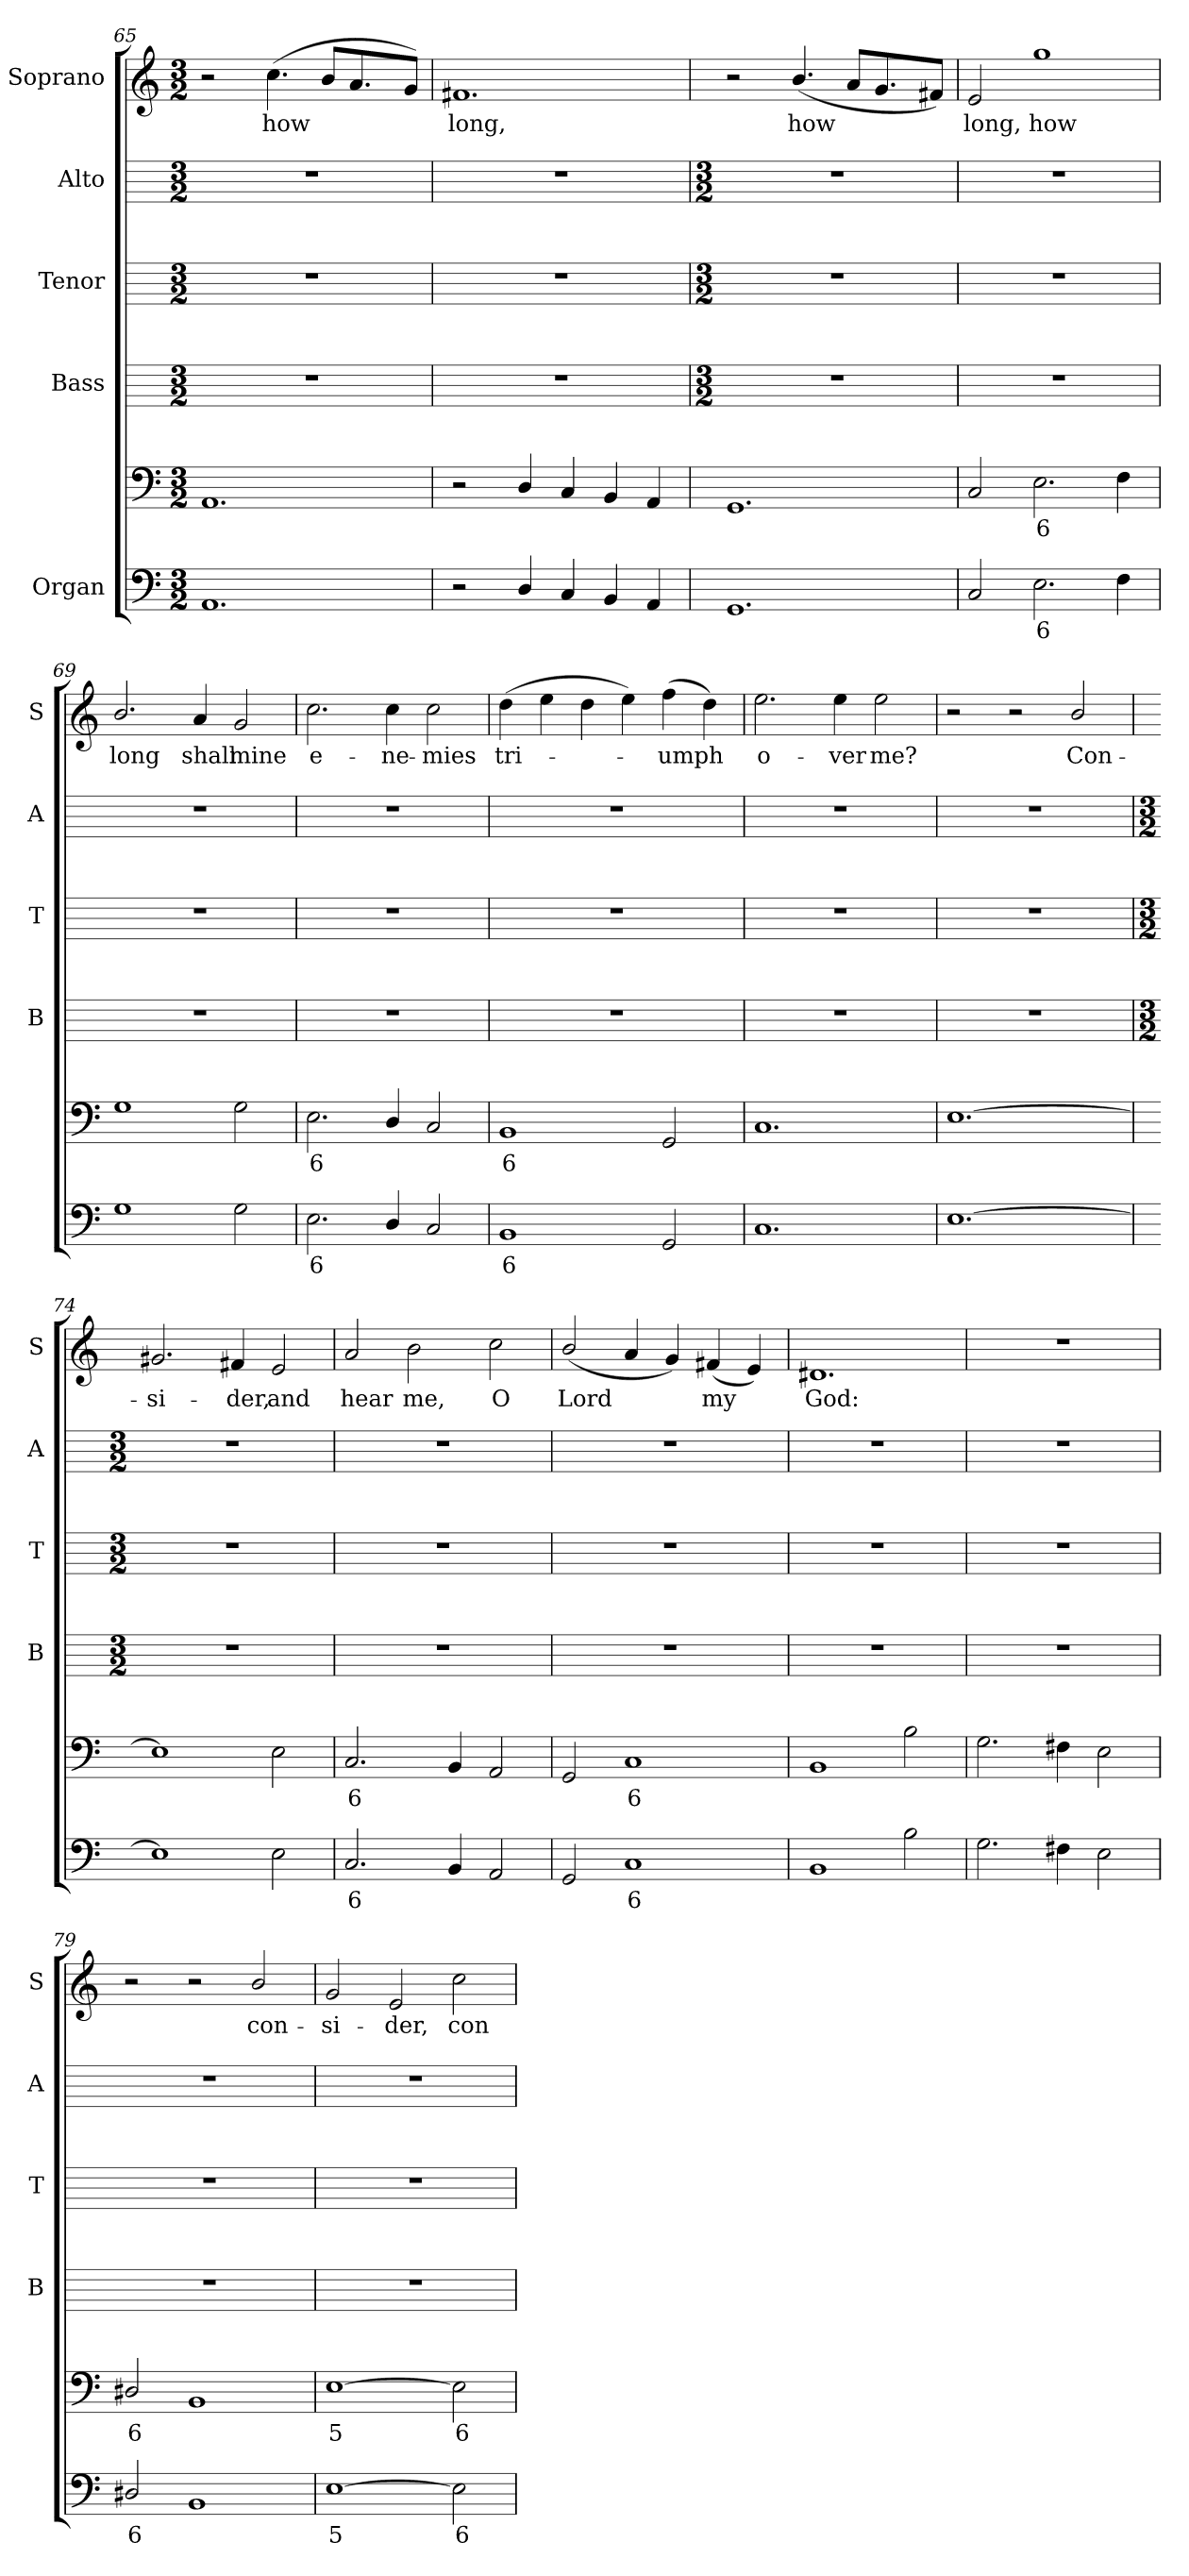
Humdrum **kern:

**kern	**text	**kern	**text	**kern	**kern	**kern	**kern	**text
*part5	*part5	*part5	*part5	*part4	*part3	*part2	*part1	*part1
*staff6	*staff6	*staff5	*staff5	*staff4	*staff3	*staff2	*staff1	*staff1
*I"Organ	*	*	*	*I"Bass	*I"Tenor	*I"Alto	*I"Soprano	*
*	*	*	*	*I'B	*I'T	*I'A	*I'S	*
*clefF4	*	*clefF4	*	*	*	*	*clefG2	*
*k[]	*	*k[]	*	*	*	*	*k[]	*
*C:	*	*C:	*	*	*	*	*C:	*
*M3/2	*	*M3/2	*	*M3/2	*M3/2	*M3/2	*M3/2	*
=65	=65	=65	=65	=65	=65	=65	=65	=65
1.AA	.	1.AA	.	1.r	1.r	1.r	2r	.
!	!	!	!	!	!	!	!	!LO:LY:b
.	.	.	.	.	.	.	(<4.cc	how
.	.	.	.	.	.	.	8b/L	.
.	.	.	.	.	.	.	4.a	.
.	.	.	.	.	.	.	8gJ)	.
=66	=66	=66	=66	=66	=66	=66	=66	=66
!	!	!	!	!	!	!	!	!LO:LY:b
2r	.	2r	.	1.r	1.r	1.r	1.f#X	long,
4D/	.	4D/	.	.	.	.	.	.
4C	.	4C	.	.	.	.	.	.
4BB	.	4BB	.	.	.	.	.	.
4AA	.	4AA	.	.	.	.	.	.
!!LO:LB:g=z
=67	=67	=67	=67	=67	=67	=67	=67	=67
*	*	*	*	*M3/2	*M3/2	*M3/2	*	*
1.GG	.	1.GG	.	1.r	1.r	1.r	2r	.
!	!	!	!	!	!	!	!	!LO:LY:b
.	.	.	.	.	.	.	(<4.b/	how
.	.	.	.	.	.	.	8aL	.
.	.	.	.	.	.	.	4.g	.
.	.	.	.	.	.	.	8f#XJ)	.
=68	=68	=68	=68	=68	=68	=68	=68	=68
!	!	!	!	!	!	!	!	!LO:LY:b
2C	.	2C	.	1.r	1.r	1.r	2e	long,
!	!LO:LY:b	!	!LO:LY:b	!	!	!	!	!LO:LY:b
2.E	6	2.E	6	.	.	.	1gg	how
4F\	.	4F\	.	.	.	.	.	.
=69	=69	=69	=69	=69	=69	=69	=69	=69
!	!	!	!	!	!	!	!	!LO:LY:b
1G	.	1G	.	1.r	1.r	1.r	2.b/	long
!	!	!	!	!	!	!	!	!LO:LY:b
.	.	.	.	.	.	.	4a	shall
!	!	!	!	!	!	!	!	!LO:LY:b
2G	.	2G	.	.	.	.	2g	mine
=70	=70	=70	=70	=70	=70	=70	=70	=70
!	!LO:LY:b	!	!LO:LY:b	!	!	!	!	!LO:LY:b
2.E	6	2.E	6	1.r	1.r	1.r	2.cc	e-
!	!	!	!	!	!	!	!	!LO:LY:b
4D/	.	4D/	.	.	.	.	4cc	-ne-
!	!	!	!	!	!	!	!	!LO:LY:b
2C	.	2C	.	.	.	.	2cc	-mies
=71	=71	=71	=71	=71	=71	=71	=71	=71
!	!LO:LY:b	!	!LO:LY:b	!	!	!	!	!LO:LY:b
1BB	6	1BB	6	1.r	1.r	1.r	(>4dd	tri-
.	.	.	.	.	.	.	4ee	.
.	.	.	.	.	.	.	4dd	.
.	.	.	.	.	.	.	4ee)	.
!	!	!	!	!	!	!	!	!LO:LY:b
2GG	.	2GG	.	.	.	.	(>4ff	umph
.	.	.	.	.	.	.	4dd)	.
=72	=72	=72	=72	=72	=72	=72	=72	=72
!	!	!	!	!	!	!	!	!LO:LY:b
1.C	.	1.C	.	1.r	1.r	1.r	2.ee	o-
!	!	!	!	!	!	!	!	!LO:LY:b
.	.	.	.	.	.	.	4ee	-ver
!	!	!	!	!	!	!	!	!LO:LY:b
.	.	.	.	.	.	.	2ee	me?
=73	=73	=73	=73	=73	=73	=73	=73	=73
[1.E	.	[1.E	.	1.r	1.r	1.r	2r	.
.	.	.	.	.	.	.	2r	.
!	!	!	!	!	!	!	!	!LO:LY:b
.	.	.	.	.	.	.	2b/	Con-
!!LO:LB:g=z
=74	=74	=74	=74	=74	=74	=74	=74	=74
*	*	*	*	*M3/2	*M3/2	*M3/2	*	*
!	!	!	!	!	!	!	!	!LO:LY:b
1E]	.	1E]	.	1.r	1.r	1.r	2.g#X	-si-
!	!	!	!	!	!	!	!	!LO:LY:b
.	.	.	.	.	.	.	4f#X	-der,
!	!	!	!	!	!	!	!	!LO:LY:b
2E	.	2E	.	.	.	.	2e	and
=75	=75	=75	=75	=75	=75	=75	=75	=75
!	!LO:LY:b	!	!LO:LY:b	!	!	!	!	!LO:LY:b
2.C	6	2.C	6	1.r	1.r	1.r	2a	hear
!	!	!	!	!	!	!	!	!LO:LY:b
.	.	.	.	.	.	.	2b	me,
4BB	.	4BB	.	.	.	.	.	.
!	!	!	!	!	!	!	!	!LO:LY:b
2AA	.	2AA	.	.	.	.	2cc	O
=76	=76	=76	=76	=76	=76	=76	=76	=76
!	!	!	!	!	!	!	!	!LO:LY:b
2GG	.	2GG	.	1.r	1.r	1.r	(<2b/	Lord
!	!LO:LY:b	!	!LO:LY:b	!	!	!	!	!
1C	6	1C	6	.	.	.	4a	.
.	.	.	.	.	.	.	4g)	.
!	!	!	!	!	!	!	!	!LO:LY:b
.	.	.	.	.	.	.	(<4f#X	my
.	.	.	.	.	.	.	4e)	.
=77	=77	=77	=77	=77	=77	=77	=77	=77
!	!	!	!	!	!	!	!	!LO:LY:b
1BB	.	1BB	.	1.r	1.r	1.r	1.d#X	God:
2B	.	2B	.	.	.	.	.	.
=78	=78	=78	=78	=78	=78	=78	=78	=78
!	!	!	!	!	!	!	!LO:N:vis=1	!
2.G	.	2.G	.	1.r	1.r	1.r	1.r	.
4F#X	.	4F#X	.	.	.	.	.	.
2E	.	2E	.	.	.	.	.	.
=79	=79	=79	=79	=79	=79	=79	=79	=79
!	!LO:LY:b	!	!LO:LY:b	!	!	!	!	!
2D#X/	6	2D#X/	6	1.r	1.r	1.r	2r	.
1BB	.	1BB	.	.	.	.	2r	.
!	!	!	!	!	!	!	!	!LO:LY:b
.	.	.	.	.	.	.	2b/	con-
=80	=80	=80	=80	=80	=80	=80	=80	=80
!	!LO:LY:b	!	!LO:LY:b	!	!	!	!	!LO:LY:b
[1E	5	[1E	5	1.r	1.r	1.r	2g	-si-
!	!	!	!	!	!	!	!	!LO:LY:b
.	.	.	.	.	.	.	2e	-der,
!	!LO:LY:b	!	!LO:LY:b	!	!	!	!	!LO:LY:b
2E]	6	2E]	6	.	.	.	2cc	con-
=	=	=	=	=	=	=	=	=
*-	*-	*-	*-	*-	*-	*-	*-	*-
